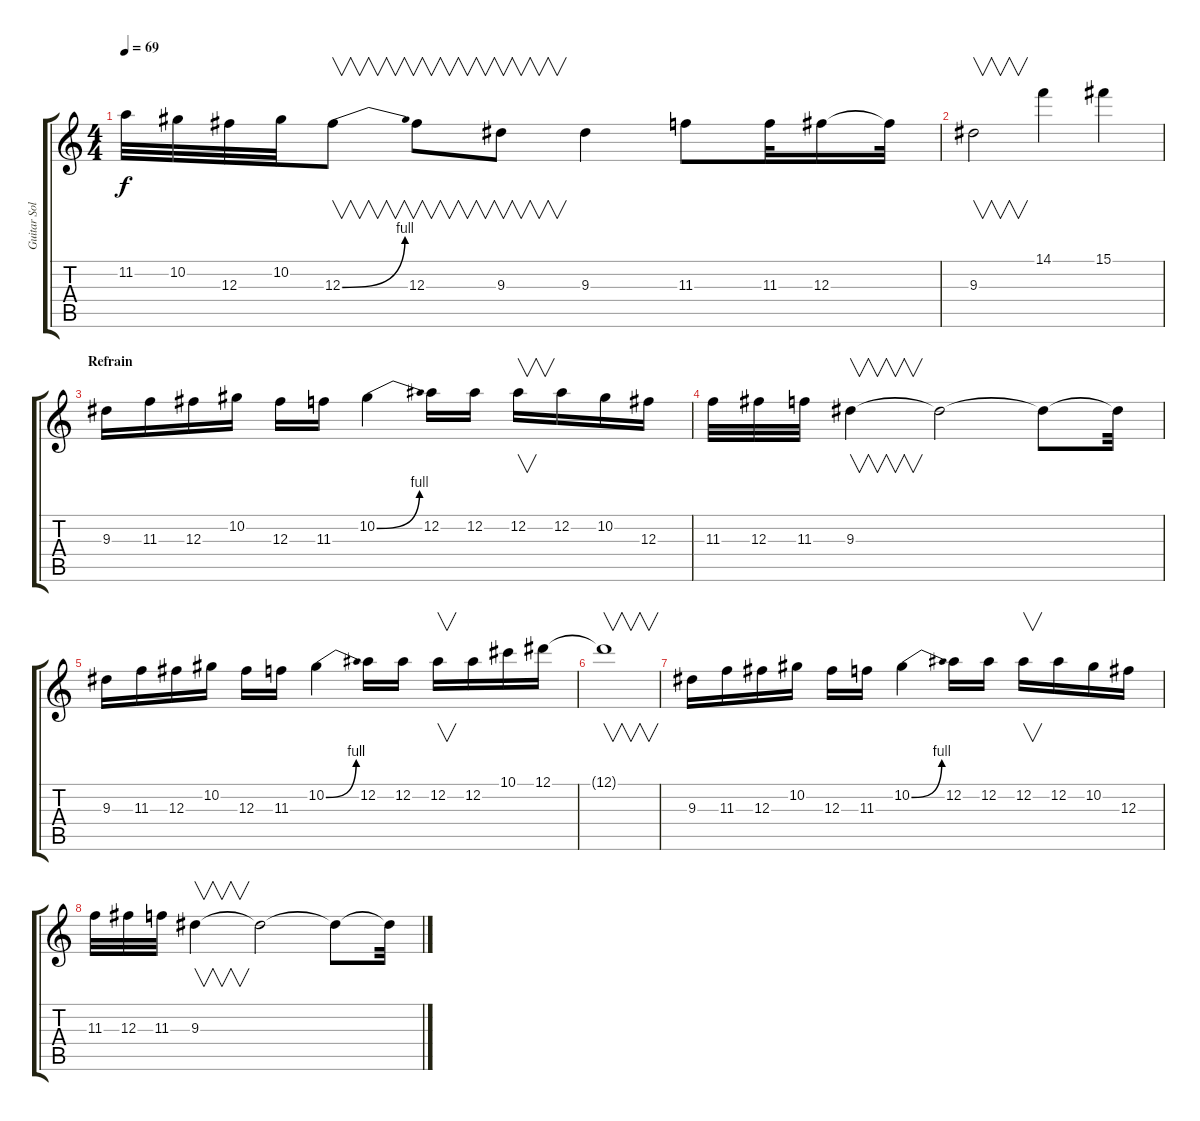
\track ("Guitar Solo" "Guitar Sol") {instrument distortionguitar}
\staff {score tabs}
\tuning (Eb4 Bb3 Gb3 Db3 Ab2 Eb2) {hide}
\ts (4 4)
\tempo 69
\clef g2
\ks c
11.2.32{dy f} 10.2.32 12.3.32 10.2.32 12.3{be (bend 0 0 60 4)}.8{v} 12.3.8{v} 9.3.8{v} 9.3.4 11.3.8 11.3.32 12.3.16 12.3{t}.32 |
9.3.2{v} 14.1.4 15.1.4 |
\section ("" "Refrain")
9.3.16 11.3.16 12.3.16 10.2.16 12.3.16 11.3.16 10.2{be (bend 0 0 60 4)}.4 12.2.16 12.2.16 12.2.16{v} 12.2.16 10.2.16 12.3.16 |
11.3.32 12.3.32 11.3.32 9.3.4{v} 9.3{t}.2 9.3{t}.8 9.3{t}.32 |
9.3.16 11.3.16 12.3.16 10.2.16 12.3.16 11.3.16 10.2{be (bend 0 0 60 4)}.4 12.2.16 12.2.16 12.2.16{v} 12.2.16 10.1.16 12.1.16 |
12.1{t}.1{v} |
9.3.16 11.3.16 12.3.16 10.2.16 12.3.16 11.3.16 10.2{be (bend 0 0 60 4)}.4 12.2.16 12.2.16 12.2.16{v} 12.2.16 10.2.16 12.3.16 |
11.3.32 12.3.32 11.3.32 9.3.4{v} 9.3{t}.2 9.3{t}.8 9.3{t}.32
